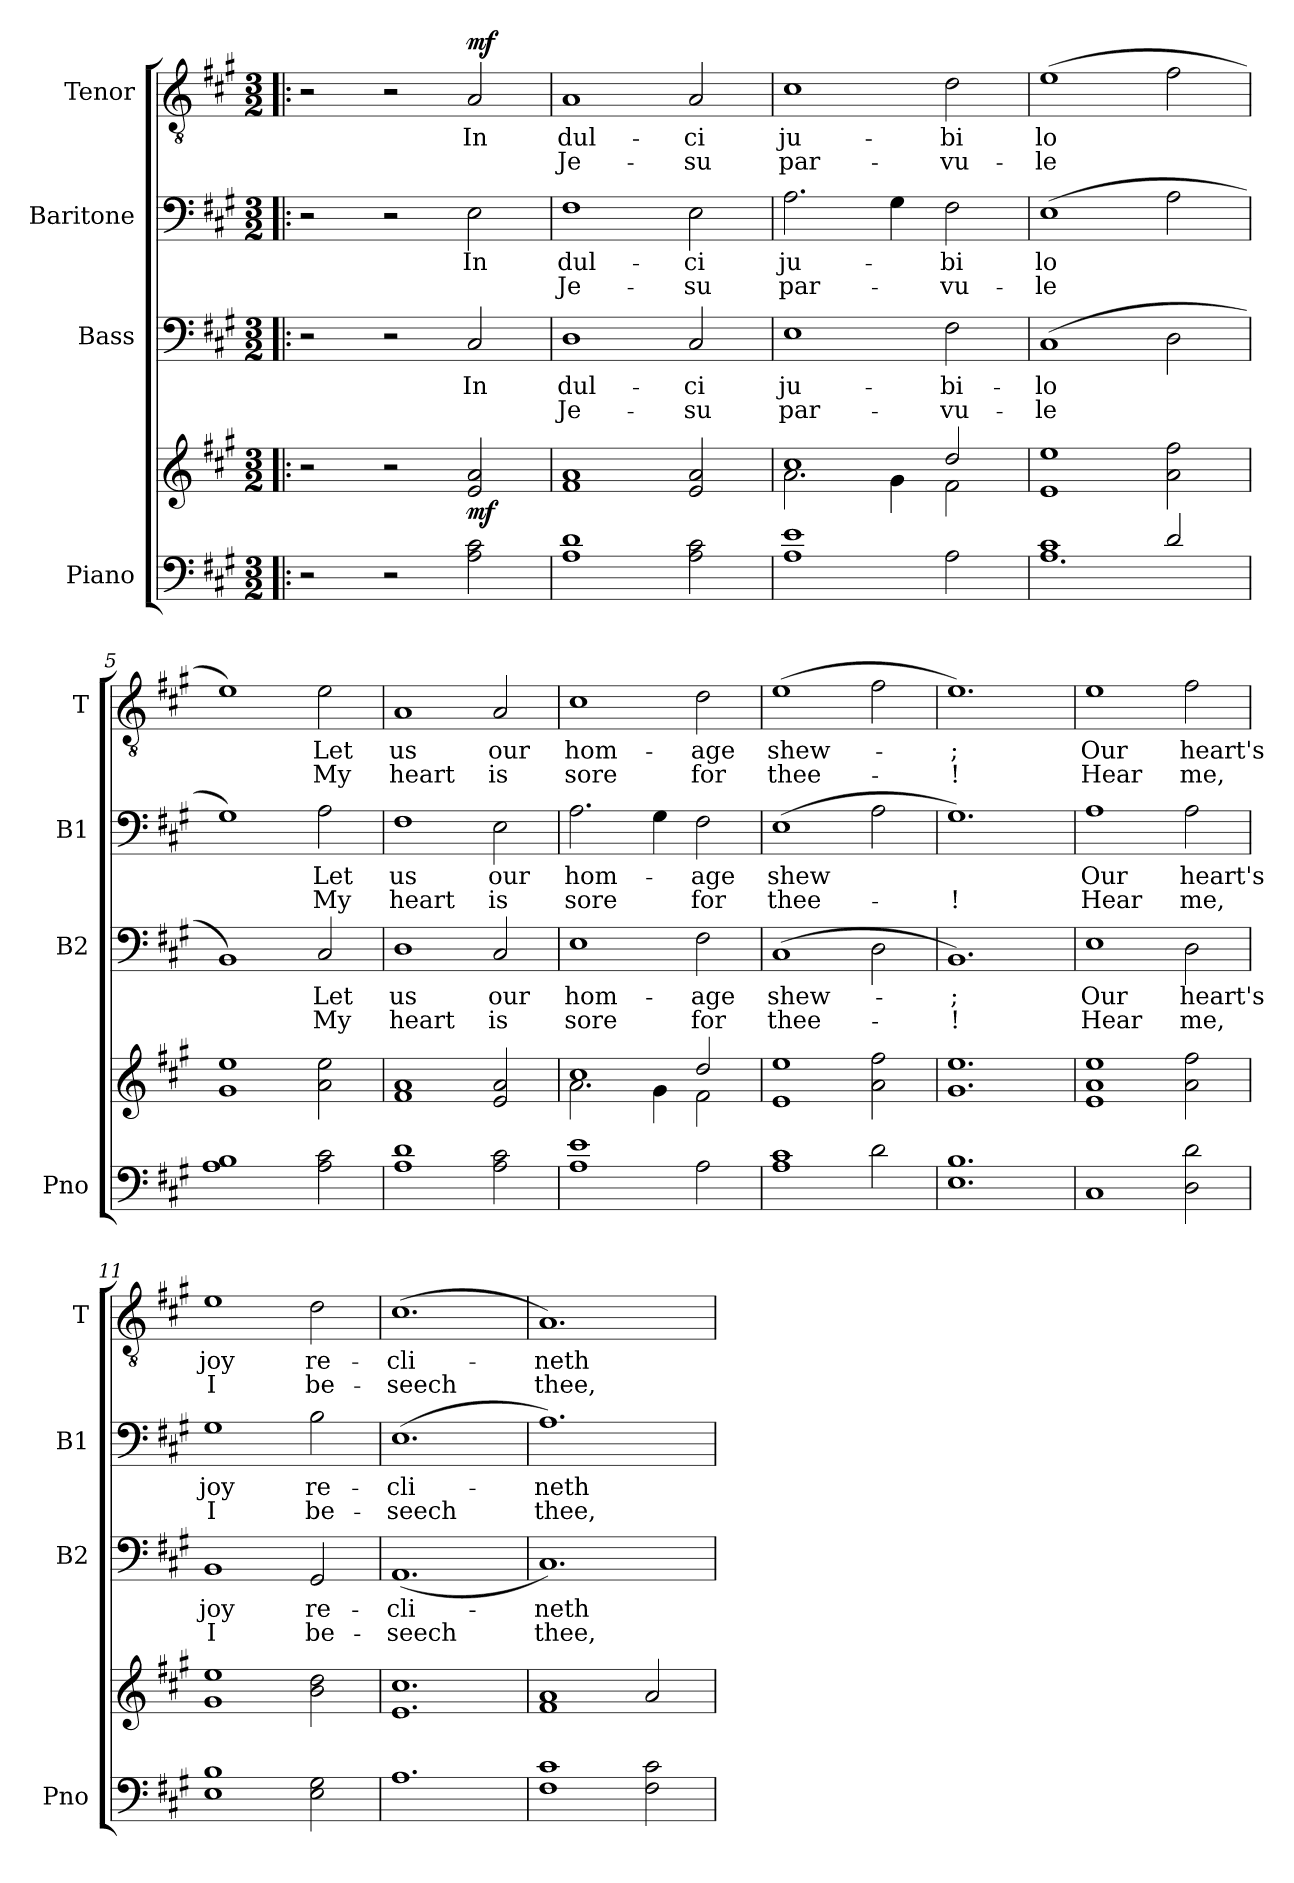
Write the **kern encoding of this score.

**kern	**kern	**dynam	**kern	**text	**text	**kern	**text	**text	**kern	**text	**text	**dynam
*part4	*part4	*part4	*part3	*part3	*part3	*part2	*part2	*part2	*part1	*part1	*part1	*part1
*staff5	*staff4	*staff4/5	*staff3	*staff3	*staff3	*staff2	*staff2	*staff2	*staff1	*staff1	*staff1	*staff1
*I"Piano	*	*	*I"Bass	*	*	*I"Baritone	*	*	*I"Tenor	*	*	*
*I'Pno	*	*	*I'B2	*	*	*I'B1	*	*	*I'T	*	*	*
*stria5	*stria5	*	*stria5	*	*	*stria5	*	*	*stria5	*	*	*
*clefF4	*clefG2	*	*clefF4	*	*	*clefF4	*	*	*clefGv2	*	*	*
*k[f#c#g#]	*k[f#c#g#]	*	*k[f#c#g#]	*	*	*k[f#c#g#]	*	*	*k[f#c#g#]	*	*	*
*A:	*A:	*	*A:	*	*	*A:	*	*	*A:	*	*	*
*M3/2	*M3/2	*	*M3/2	*	*	*M3/2	*	*	*M3/2	*	*	*
*MM280	*MM280	*	*MM280	*	*	*MM280	*	*	*MM280	*	*	*
=1!|:	=1!|:	=1!|:	=1!|:	=1!|:	=1!|:	=1!|:	=1!|:	=1!|:	=1!|:	=1!|:	=1!|:	=1!|:
2r	2r	.	2r	.	.	2r	.	.	2r	.	.	.
2r	2r	.	2r	.	.	2r	.	.	2r	.	.	.
!	!	!LO:DY:b	!	!	!	!	!	!	!	!	!	!LO:DY:a
2A 2c#	2e 2a	mf	2C#	In	.	2E	In	.	2A	In	.	mf
=2	=2	=2	=2	=2	=2	=2	=2	=2	=2	=2	=2	=2
1A 1d	1f# 1a	.	1D	dul-	Je-	1F#	dul-	Je-	1A	dul-	Je-	.
2A 2c#	2e 2a	.	2C#	-ci	-su	2E	-ci	-su	2A	-ci	-su	.
=3	=3	=3	=3	=3	=3	=3	=3	=3	=3	=3	=3	=3
*	*^	*	*	*	*	*	*	*	*	*	*	*
1A 1e	1cc#	2.a	.	1E	ju-	par-	2.A	ju-	par-	1c#	ju-	par-	.
.	.	4g#	.	.	.	.	4G#	.	.	.	.	.	.
2A	2dd	2f#	.	2F#	-bi-	-vu-	2F#	-bi	-vu-	2d	-bi	-vu-	.
*	*v	*v	*	*	*	*	*	*	*	*	*	*	*
=4	=4	=4	=4	=4	=4	=4	=4	=4	=4	=4	=4	=4
*^	*	*	*	*	*	*	*	*	*	*	*	*
1c#	1.A	1e 1ee	.	(<1C#	-lo	-le	(<1E	lo	-le	(<1e	lo	-le	.
2d	.	2a 2ff#	.	2D	.	.	2A	.	.	2f#	.	.	.
*v	*v	*	*	*	*	*	*	*	*	*	*	*	*
=5	=5	=5	=5	=5	=5	=5	=5	=5	=5	=5	=5	=5
1A 1B	1g# 1ee	.	1BB)	.	.	1G#)	.	.	1e)	.	.	.
2A 2c#	2a 2ee	.	2C#	Let	My	2A	Let	My	2e	Let	My	.
=6	=6	=6	=6	=6	=6	=6	=6	=6	=6	=6	=6	=6
1A 1d	1f# 1a	.	1D	us	heart	1F#	us	heart	1A	us	heart	.
2A 2c#	2e 2a	.	2C#	our	is	2E	our	is	2A	our	is	.
=7	=7	=7	=7	=7	=7	=7	=7	=7	=7	=7	=7	=7
*	*^	*	*	*	*	*	*	*	*	*	*	*
1A 1e	1cc#	2.a	.	1E	hom-	sore	2.A	hom-	sore	1c#	hom-	sore	.
.	.	4g#	.	.	.	.	4G#	.	.	.	.	.	.
2A	2dd	2f#	.	2F#	-age	for	2F#	-age	for	2d	-age	for	.
*	*v	*v	*	*	*	*	*	*	*	*	*	*	*
=8	=8	=8	=8	=8	=8	=8	=8	=8	=8	=8	=8	=8
1A 1c#	1e 1ee	.	(<1C#	shew-	thee-	(<1E	shew	thee-	(<1e	shew-	thee-	.
2d	2a 2ff#	.	2D	.	.	2A	.	.	2f#	.	.	.
=9	=9	=9	=9	=9	=9	=9	=9	=9	=9	=9	=9	=9
1.E 1.B	1.g# 1.ee	.	1.BB)	-;	-!	1.G#)	.	-!	1.e)	-;	-!	.
=10	=10	=10	=10	=10	=10	=10	=10	=10	=10	=10	=10	=10
1C#	1e 1a 1ee	.	1E	Our	Hear	1A	Our	Hear	1e	Our	Hear	.
2D 2d	2a 2ff#	.	2D	heart's	me,	2A	heart's	me,	2f#	heart's	me,	.
=11	=11	=11	=11	=11	=11	=11	=11	=11	=11	=11	=11	=11
1E 1B	1g# 1ee	.	1BB	joy	I	1G#	joy	I	1e	joy	I	.
2E 2G#	2b 2dd	.	2GG#	re-	be-	2B	re-	be-	2d	re-	be-	.
=12	=12	=12	=12	=12	=12	=12	=12	=12	=12	=12	=12	=12
1.A	1.e 1.cc#	.	(<1.AA	-cli-	-seech	(<1.E	-cli-	-seech	(<1.c#	-cli-	-seech	.
=13	=13	=13	=13	=13	=13	=13	=13	=13	=13	=13	=13	=13
1F# 1c#	1f# 1a	.	1.C#)	-neth	thee,	1.A)	-neth	thee,	1.A)	-neth	thee,	.
2F# 2c#	2a	.	.	.	.	.	.	.	.	.	.	.
=	=	=	=	=	=	=	=	=	=	=	=	=
*-	*-	*-	*-	*-	*-	*-	*-	*-	*-	*-	*-	*-
